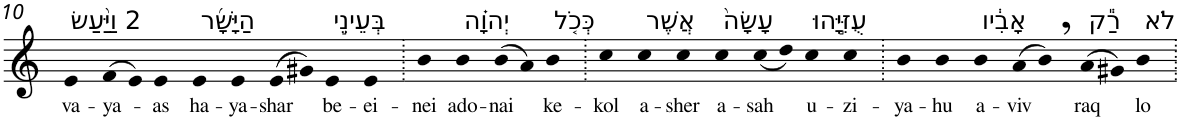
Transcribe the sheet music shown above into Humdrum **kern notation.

**kern	**text
*part1	*part1
*staff1	*staff1
*I"Piano	*
*I'Pno	*
!!LO:PB:g=z
*clefG2	*
*k[]	*
=10	=10
!LO:TX:a:t=2 וַיַּ֨עַשׂ	!
!	!LO:LY:b
4e	va-
!	!LO:LY:b
(>8f	-ya-
8e)	.
!	!LO:LY:b
4e	-as
!LO:TX:a:t=הַיָּשָׁ֜ר	!
!	!LO:LY:b
4e	ha-
!	!LO:LY:b
4e	-ya-
!	!LO:LY:b
(>8e	-shar
8g#X)	.
!LO:TX:a:t=בְּעֵינֵ֣י	!
!	!LO:LY:b
4e	be-
!	!LO:LY:b
4e	-ei-
=11.	=11.
!	!LO:LY:b
4b	-nei
!LO:TX:a:t=יְהוָ֗ה	!
!	!LO:LY:b
4b	ado-
!	!LO:LY:b
(>8b	-nai
8a)	.
!LO:TX:a:t=כְּכֹ֤ל	!
!	!LO:LY:b
4b	ke-
=12.	=12.
!	!LO:LY:b
4cc	-kol
!LO:TX:a:t=אֲשֶׁר	!
!	!LO:LY:b
4cc	a-
!	!LO:LY:b
4cc	-sher
!LO:TX:a:t=עָשָׂה֙	!
!	!LO:LY:b
4cc	a-
!	!LO:LY:b
(<8cc	-sah
8dd)	.
!LO:TX:a:t=עֻזִּיָּ֣הוּ	!
!	!LO:LY:b
4cc	u-
!	!LO:LY:b
4cc	-zi-
=13.	=13.
!	!LO:LY:b
4b	-ya-
!	!LO:LY:b
4b	-hu
!LO:TX:a:t=אָבִ֔יו	!
!	!LO:LY:b
4b	a-
!	!LO:LY:b
(>8a	-viv
8b,)	.
!LO:TX:a:t=רַ֕ק	!
!	!LO:LY:b
(>8a	raq
8g#X)	.
!LO:TX:a:t=לֹא	!
!	!LO:LY:b
4b	lo
=.	=.
*-	*-
